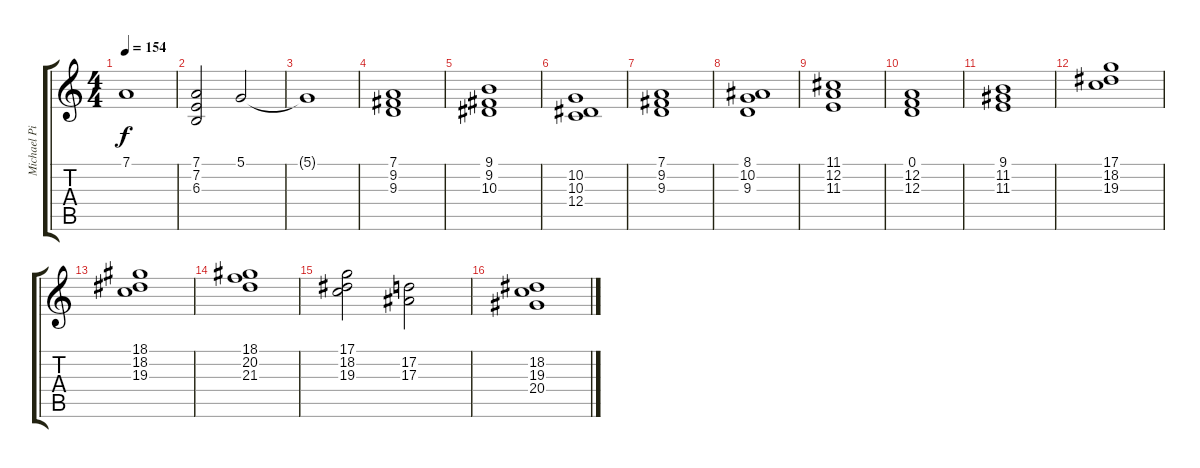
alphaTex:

\track ("Michael Pinnella 2" "Michael Pi") {instrument stringensemble2}
\staff {score tabs}
\tuning (D4 A3 F3 C3 G2 D2) {hide}
\ts (4 4)
\tempo 154
\clef g2
\ks c
7.1{t}.1{dy f} |
(7.1 7.2 6.3).2 5.1.2 |
5.1{t}.1 |
(7.1 9.2 9.3).1 |
(9.1 9.2 10.3).1 |
(10.2 10.3 12.4).1 |
(7.1 9.2 9.3).1 |
(8.1 10.2 9.3).1 |
(11.1 12.2 11.3).1 |
(0.1 12.2 12.3).1 |
(9.1 11.2 11.3).1 |
(17.1 18.2 19.3).1{volume 11} |
(18.1 18.2 19.3).1 |
(18.1 20.2 21.3).1 |
(17.1 18.2 19.3).2 (17.2 17.3).2 |
(18.2 19.3 20.4).1
